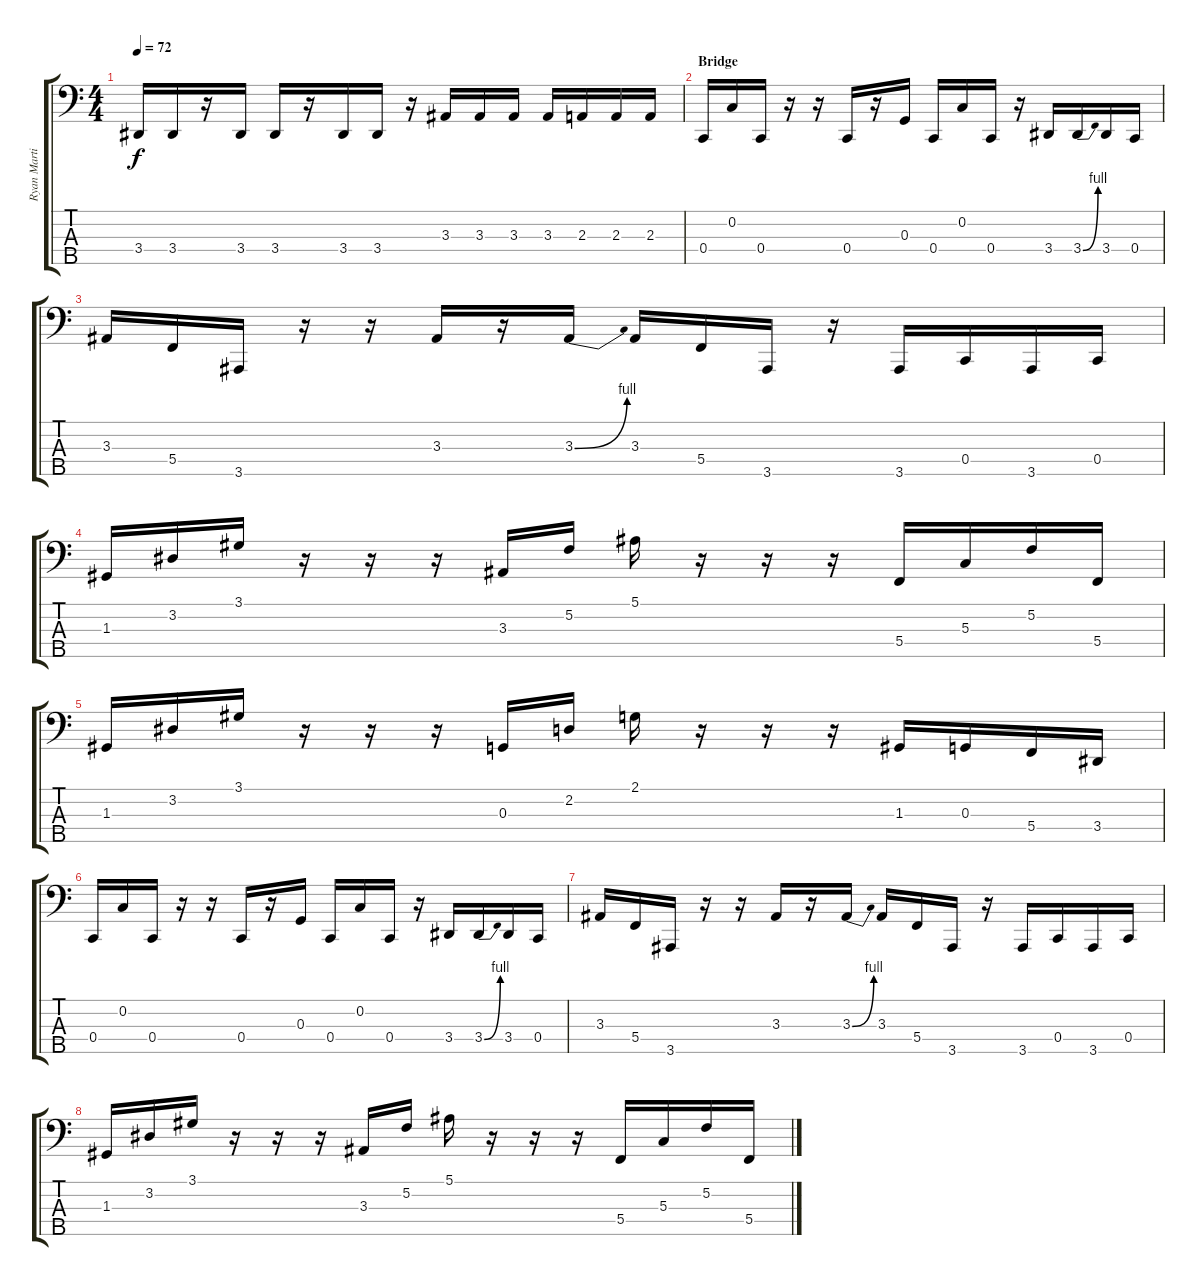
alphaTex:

\track ("Ryan Martinie \"Rü-D\" (Bass)" "Ryan Marti") {instrument electricbasspick}
\staff {score tabs}
\tuning (F2 C2 G1 C1 G0) {hide}
\ts (4 4)
\tempo 72
\clef f4
\ks c
3.4.16{dy f} 3.4.16 r.16 3.4.16 3.4.16 r.16 3.4.16 3.4.16 r.16 3.3.16 3.3.16 3.3.16 3.3.16 2.3.16 2.3.16 2.3.16 |
\section ("" "Bridge")
0.4.16 0.2.16 0.4.16 r.16 r.16 0.4.16 r.16 0.3.16 0.4.16 0.2.16 0.4.16 r.16 3.4.16 3.4{be (bend 0 0 60 4)}.16 3.4.16 0.4.16 |
3.3.16 5.4.16 3.5.16 r.16 r.16 3.3.16 r.16 3.3{be (bend 0 0 60 4)}.16 3.3.16 5.4.16 3.5.16 r.16 3.5.16 0.4.16 3.5.16 0.4.16 |
1.3.16 3.2.16 3.1.16 r.16 r.16 r.16 3.3.16 5.2.16 5.1.16 r.16 r.16 r.16 5.4.16 5.3.16 5.2.16 5.4.16 |
1.3.16 3.2.16 3.1.16 r.16 r.16 r.16 0.3.16 2.2.16 2.1.16 r.16 r.16 r.16 1.3.16 0.3.16 5.4.16 3.4.16 |
0.4.16 0.2.16 0.4.16 r.16 r.16 0.4.16 r.16 0.3.16 0.4.16 0.2.16 0.4.16 r.16 3.4.16 3.4{be (bend 0 0 60 4)}.16 3.4.16 0.4.16 |
3.3.16 5.4.16 3.5.16 r.16 r.16 3.3.16 r.16 3.3{be (bend 0 0 60 4)}.16 3.3.16 5.4.16 3.5.16 r.16 3.5.16 0.4.16 3.5.16 0.4.16 |
1.3.16 3.2.16 3.1.16 r.16 r.16 r.16 3.3.16 5.2.16 5.1.16 r.16 r.16 r.16 5.4.16 5.3.16 5.2.16 5.4.16
